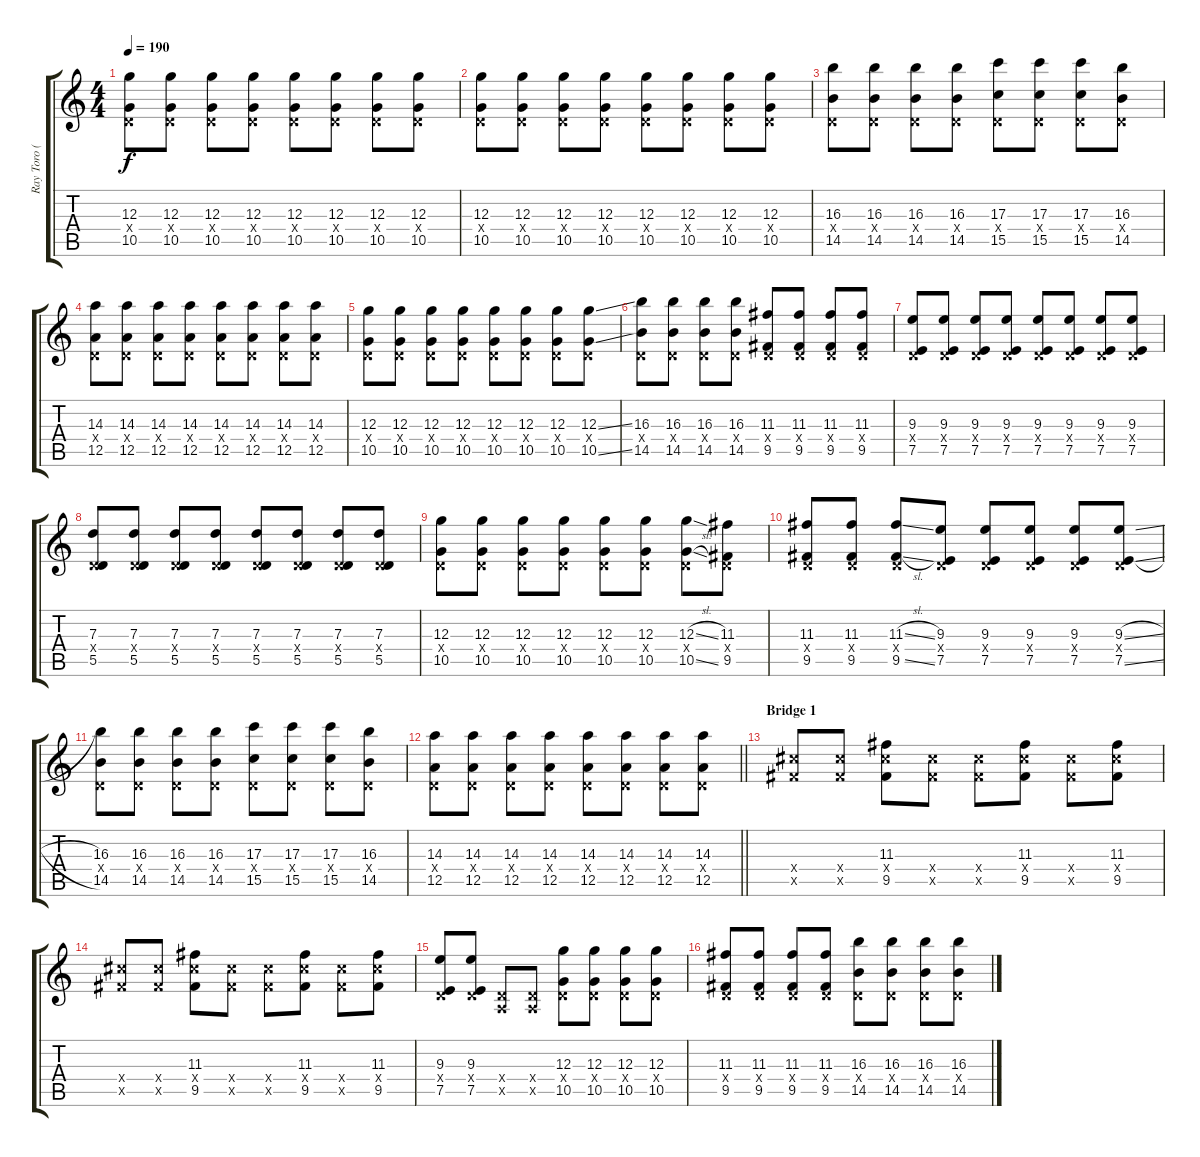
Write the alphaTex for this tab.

\track ("Ray Toro (lead guitar)" "Ray Toro (") {instrument electricguitarmuted}
\staff {score tabs}
\tuning (E4 B3 G3 D3 A2 E2) {hide}
\ts (4 4)
\tempo 190
\clef g2
\ks c
(12.3 0.4{x} 10.5).8{dy f} (12.3 0.4{x} 10.5).8 (12.3 0.4{x} 10.5).8 (12.3 0.4{x} 10.5).8 (12.3 0.4{x} 10.5).8 (12.3 0.4{x} 10.5).8 (12.3 0.4{x} 10.5).8 (12.3 0.4{x} 10.5).8 |
(12.3 0.4{x} 10.5).8 (12.3 0.4{x} 10.5).8 (12.3 0.4{x} 10.5).8 (12.3 0.4{x} 10.5).8 (12.3 0.4{x} 10.5).8 (12.3 0.4{x} 10.5).8 (12.3 0.4{x} 10.5).8 (12.3 0.4{x} 10.5).8 |
(16.3 0.4{x} 14.5).8 (16.3 0.4{x} 14.5).8 (16.3 0.4{x} 14.5).8 (16.3 0.4{x} 14.5).8 (17.3 0.4{x} 15.5).8 (17.3 0.4{x} 15.5).8 (17.3 0.4{x} 15.5).8 (16.3 0.4{x} 14.5).8 |
(14.3 0.4{x} 12.5).8 (14.3 0.4{x} 12.5).8 (14.3 0.4{x} 12.5).8 (14.3 0.4{x} 12.5).8 (14.3 0.4{x} 12.5).8 (14.3 0.4{x} 12.5).8 (14.3 0.4{x} 12.5).8 (14.3 0.4{x} 12.5).8 |
(12.3 0.4{x} 10.5).8 (12.3 0.4{x} 10.5).8 (12.3 0.4{x} 10.5).8 (12.3 0.4{x} 10.5).8 (12.3 0.4{x} 10.5).8 (12.3 0.4{x} 10.5).8 (12.3 0.4{x} 10.5).8 (12.3{ss} 0.4{x} 10.5{ss}).8 |
(16.3 0.4{x} 14.5).8 (16.3 0.4{x} 14.5).8 (16.3 0.4{x} 14.5).8 (16.3 0.4{x} 14.5).8 (11.3 0.4{x} 9.5).8 (11.3 0.4{x} 9.5).8 (11.3 0.4{x} 9.5).8 (11.3 0.4{x} 9.5).8 |
(9.3 0.4{x} 7.5).8 (9.3 0.4{x} 7.5).8 (9.3 0.4{x} 7.5).8 (9.3 0.4{x} 7.5).8 (9.3 0.4{x} 7.5).8 (9.3 0.4{x} 7.5).8 (9.3 0.4{x} 7.5).8 (9.3 0.4{x} 7.5).8 |
(7.3 0.4{x} 5.5).8 (7.3 0.4{x} 5.5).8 (7.3 0.4{x} 5.5).8 (7.3 0.4{x} 5.5).8 (7.3 0.4{x} 5.5).8 (7.3 0.4{x} 5.5).8 (7.3 0.4{x} 5.5).8 (7.3 0.4{x} 5.5).8 |
(12.3 0.4{x} 10.5).8 (12.3 0.4{x} 10.5).8 (12.3 0.4{x} 10.5).8 (12.3 0.4{x} 10.5).8 (12.3 0.4{x} 10.5).8 (12.3 0.4{x} 10.5).8 (12.3{sl} 0.4{x} 10.5{sl}).8 (11.3 0.4{x} 9.5).8 |
(11.3 0.4{x} 9.5).8 (11.3 0.4{x} 9.5).8 (11.3{sl} 0.4{x} 9.5{sl}).8 (9.3 0.4{x} 7.5).8 (9.3 0.4{x} 7.5).8 (9.3 0.4{x} 7.5).8 (9.3 0.4{x} 7.5).8 (9.3{sl} 0.4{x} 7.5{sl}).8 |
(16.3 0.4{x} 14.5).8 (16.3 0.4{x} 14.5).8 (16.3 0.4{x} 14.5).8 (16.3 0.4{x} 14.5).8 (17.3 0.4{x} 15.5).8 (17.3 0.4{x} 15.5).8 (17.3 0.4{x} 15.5).8 (16.3 0.4{x} 14.5).8 |
\barLineRight lightlight
(14.3 0.4{x} 12.5).8 (14.3 0.4{x} 12.5).8 (14.3 0.4{x} 12.5).8 (14.3 0.4{x} 12.5).8 (14.3 0.4{x} 12.5).8 (14.3 0.4{x} 12.5).8 (14.3 0.4{x} 12.5).8 (14.3 0.4{x} 12.5).8 |
\section ("" "Bridge 1")
(11.4{x} 9.5{x}).8 (11.4{x} 9.5{x}).8 (11.3 11.4{x} 9.5).8 (11.4{x} 9.5{x}).8 (11.4{x} 9.5{x}).8 (11.3 11.4{x} 9.5).8 (11.4{x} 9.5{x}).8 (11.3 11.4{x} 9.5).8 |
(11.4{x} 9.5{x}).8 (11.4{x} 9.5{x}).8 (11.3 11.4{x} 9.5).8 (11.4{x} 9.5{x}).8 (11.4{x} 9.5{x}).8 (11.3 11.4{x} 9.5).8 (11.4{x} 9.5{x}).8 (11.3 11.4{x} 9.5).8 |
(9.3 0.4{x} 7.5).8 (9.3 0.4{x} 7.5).8 (0.4{x} 0.5{x}).8 (0.4{x} 0.5{x}).8 (12.3 0.4{x} 10.5).8 (12.3 0.4{x} 10.5).8 (12.3 0.4{x} 10.5).8 (12.3 0.4{x} 10.5).8 |
(11.3 0.4{x} 9.5).8 (11.3 0.4{x} 9.5).8 (11.3 0.4{x} 9.5).8 (11.3 0.4{x} 9.5).8 (16.3 0.4{x} 14.5).8 (16.3 0.4{x} 14.5).8 (16.3 0.4{x} 14.5).8 (16.3 0.4{x} 14.5).8
